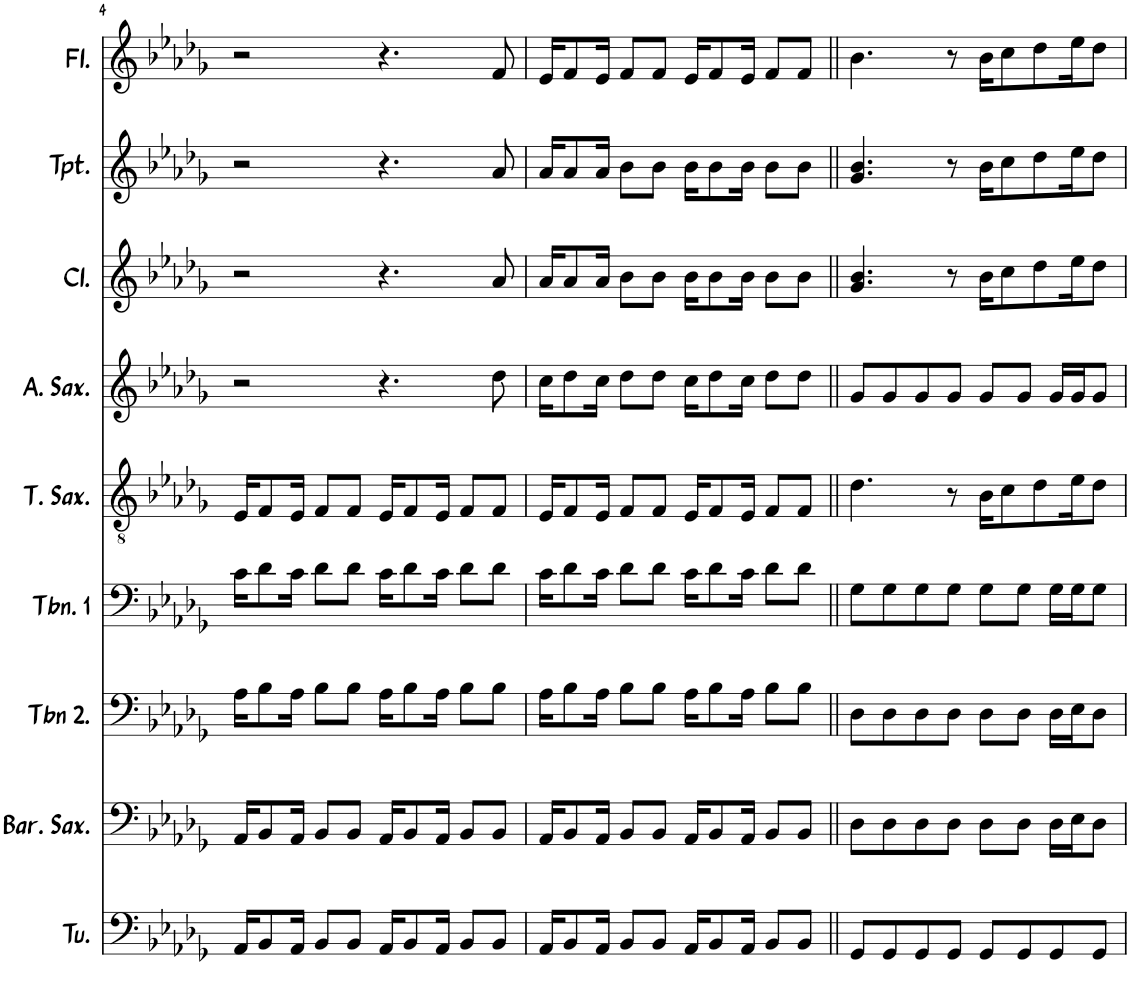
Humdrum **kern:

**kern	**kern	**kern	**kern	**kern	**kern	**kern	**kern	**kern
*part9	*part8	*part7	*part6	*part5	*part4	*part3	*part2	*part1
*staff9	*staff8	*staff7	*staff6	*staff5	*staff4	*staff3	*staff2	*staff1
*I"Tuba	*I"Baritone Saxophone	*I"Trombone 2	*I"Trombone 1	*I"Tenor Saxophone	*I"Alto Saxophone	*I"Clarinet	*I"Trumpet	*I"Flute
*I'Tu.	*I'Bar. Sax.	*I'Tbn 2.	*I'Tbn. 1	*I'T. Sax.	*I'A. Sax.	*I'Cl.	*I'Tpt.	*I'Fl.
!!LO:PB:g=z
*clefF4	*clefF4	*clefF4	*clefF4	*clefGv2	*clefG2	*clefG2	*clefG2	*clefG2
*	*ITrd12c21	*	*	*ITrd8c14	*ITrd5c9	*ITrd1c2	*ITrd1c2	*
*k[b-e-a-d-g-]	*k[b-e-a-d-g-]	*k[b-e-a-d-g-]	*k[b-e-a-d-g-]	*k[b-e-a-d-g-]	*k[b-e-a-d-g-]	*k[b-e-a-d-g-]	*k[b-e-a-d-g-]	*k[b-e-a-d-g-]
*M4/4	*M4/4	*M4/4	*M4/4	*M4/4	*M4/4	*M4/4	*M4/4	*M4/4
=4	=4	=4	=4	=4	=4	=4	=4	=4
16AA-/KL	16AA-/KL	16A-\KL	16c\KL	16E-/KL	2r	2r	2r	2r
8BB-/	8BB-/	8B-\	8d-\	8F/	.	.	.	.
16AA-/Jk	16AA-/Jk	16A-\Jk	16c\Jk	16E-/Jk	.	.	.	.
8BB-/L	8BB-/L	8B-\L	8d-\L	8F/L	.	.	.	.
8BB-/J	8BB-/J	8B-\J	8d-\J	8F/J	.	.	.	.
16AA-/KL	16AA-/KL	16A-\KL	16c\KL	16E-/KL	4.r	4.r	4.r	4.r
8BB-/	8BB-/	8B-\	8d-\	8F/	.	.	.	.
16AA-/Jk	16AA-/Jk	16A-\Jk	16c\Jk	16E-/Jk	.	.	.	.
8BB-/L	8BB-/L	8B-\L	8d-\L	8F/L	.	.	.	.
8BB-/J	8BB-/J	8B-\J	8d-\J	8F/J	8dd-\	8a-/	8a-/	8f/
=5	=5	=5	=5	=5	=5	=5	=5	=5
16AA-/KL	16AA-/KL	16A-\KL	16c\KL	16E-/KL	16cc\KL	16a-/KL	16a-/KL	16e-/KL
8BB-/	8BB-/	8B-\	8d-\	8F/	8dd-\	8a-/	8a-/	8f/
16AA-/Jk	16AA-/Jk	16A-\Jk	16c\Jk	16E-/Jk	16cc\Jk	16a-/Jk	16a-/Jk	16e-/Jk
8BB-/L	8BB-/L	8B-\L	8d-\L	8F/L	8dd-\L	8b-\L	8b-\L	8f/L
8BB-/J	8BB-/J	8B-\J	8d-\J	8F/J	8dd-\J	8b-\J	8b-\J	8f/J
16AA-/KL	16AA-/KL	16A-\KL	16c\KL	16E-/KL	16cc\KL	16b-\KL	16b-\KL	16e-/KL
8BB-/	8BB-/	8B-\	8d-\	8F/	8dd-\	8b-\	8b-\	8f/
16AA-/Jk	16AA-/Jk	16A-\Jk	16c\Jk	16E-/Jk	16cc\Jk	16b-\Jk	16b-\Jk	16e-/Jk
8BB-/L	8BB-/L	8B-\L	8d-\L	8F/L	8dd-\L	8b-\L	8b-\L	8f/L
8BB-/J	8BB-/J	8B-\J	8d-\J	8F/J	8dd-\J	8b-\J	8b-\J	8f/J
=6||	=6||	=6||	=6||	=6||	=6||	=6||	=6||	=6||
8GG-/L	8D-\L	8D-\L	8G-\L	4.d-\	8g-/L	4.g-/ 4.b-/	4.g-/ 4.b-/	4.b-\
8GG-/	8D-\	8D-\	8G-\	.	8g-/	.	.	.
8GG-/	8D-\	8D-\	8G-\	.	8g-/	.	.	.
8GG-/J	8D-\J	8D-\J	8G-\J	8r	8g-/J	8r	8r	8r
8GG-/L	8D-\L	8D-\L	8G-\L	16B-\KL	8g-/L	16b-\KL	16b-\KL	16b-\KL
.	.	.	.	8c\	.	8cc\	8cc\	8cc\
8GG-/	8D-\J	8D-\J	8G-\J	.	8g-/J	.	.	.
.	.	.	.	8d-\	.	8dd-\	8dd-\	8dd-\
8GG-/	16D-\LL	16D-\LL	16G-\LL	.	16g-/LL	.	.	.
.	16E-\J	16E-\J	16G-\J	16e-\K	16g-/J	16ee-\K	16ee-\K	16ee-\K
8GG-/J	8D-\J	8D-\J	8G-\J	8d-\J	8g-/J	8dd-\J	8dd-\J	8dd-\J
=	=	=	=	=	=	=	=	=
*-	*-	*-	*-	*-	*-	*-	*-	*-
